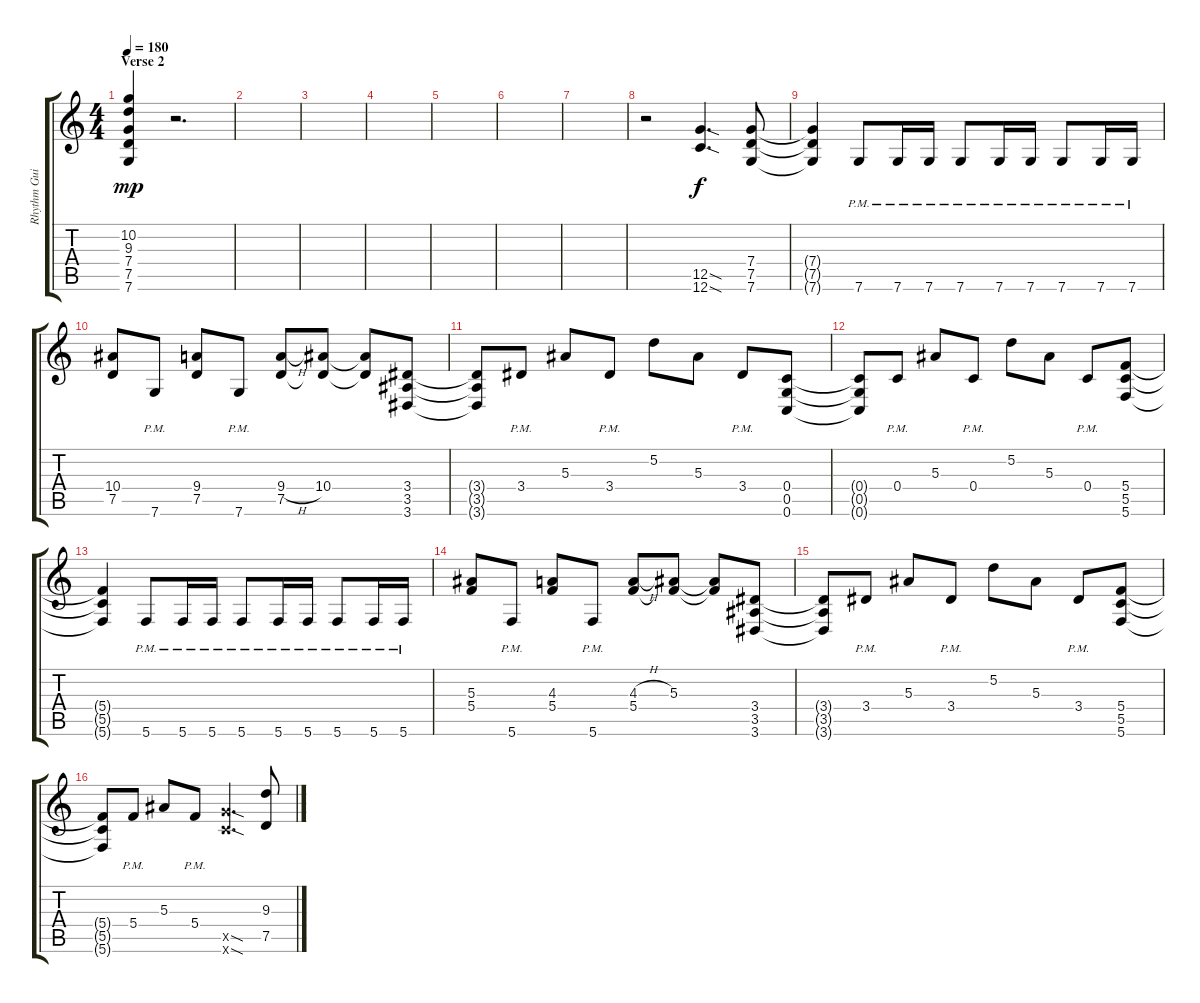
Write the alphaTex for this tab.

\track ("Rhythm Guitar" "Rhythm Gui") {solo instrument distortionguitar}
\staff {score tabs}
\tuning (D4 A3 F3 C3 G2 C2) {hide}
\ts (4 4)
\section ("" "Verse 2")
\tempo 180
\clef g2
\ks c
(10.2{t} 9.3{t} 7.4{t} 7.5{t} 7.6{t}).4{dy mp} r.2{d} |
|
|
|
|
|
|
r.2 (12.5{sod} 12.6{sod}).4{d dy f} (7.4 7.5 7.6).8 |
(7.4{t} 7.5{t} 7.6{t}).4 7.6{pm}.8 7.6{pm}.16 7.6{pm}.16 7.6{pm}.8 7.6{pm}.16 7.6{pm}.16 7.6{pm}.8 7.6{pm}.16 7.6{pm}.16 |
(10.4 7.5).8 7.6{pm}.8 (9.4 7.5).8 7.6{pm}.8 (9.4{h} 7.5).8 (10.4 7.5{t}).8 (10.4{t} 7.5{t}).8 (3.4 3.5 3.6).8 |
(3.4{t} 3.5{t} 3.6{t}).8 3.4{pm}.8 5.3.8 3.4{pm}.8 5.2.8 5.3.8 3.4{pm}.8 (0.4 0.5 0.6).8 |
(0.4{t} 0.5{t} 0.6{t}).8 0.4{pm}.8 5.3.8 0.4{pm}.8 5.2.8 5.3.8 0.4{pm}.8 (5.4 5.5 5.6).8 |
(5.4{t} 5.5{t} 5.6{t}).4 5.6{pm}.8 5.6{pm}.16 5.6{pm}.16 5.6{pm}.8 5.6{pm}.16 5.6{pm}.16 5.6{pm}.8 5.6{pm}.16 5.6{pm}.16 |
(5.3 5.4).8 5.6{pm}.8 (4.3 5.4).8 5.6{pm}.8 (4.3{h} 5.4).8 (5.3 5.4{t}).8 (5.3{t} 5.4{t}).8 (3.4 3.5 3.6).8 |
(3.4{t} 3.5{t} 3.6{t}).8 3.4{pm}.8 5.3.8 3.4{pm}.8 5.2.8 5.3.8 3.4{pm}.8 (5.4 5.5 5.6).8 |
(5.4{t} 5.5{t} 5.6{t}).8 5.4{pm}.8 5.3.8 5.4{pm}.8 (12.5{sod x} 12.6{sod x}).4{d} (9.3 7.5).8
